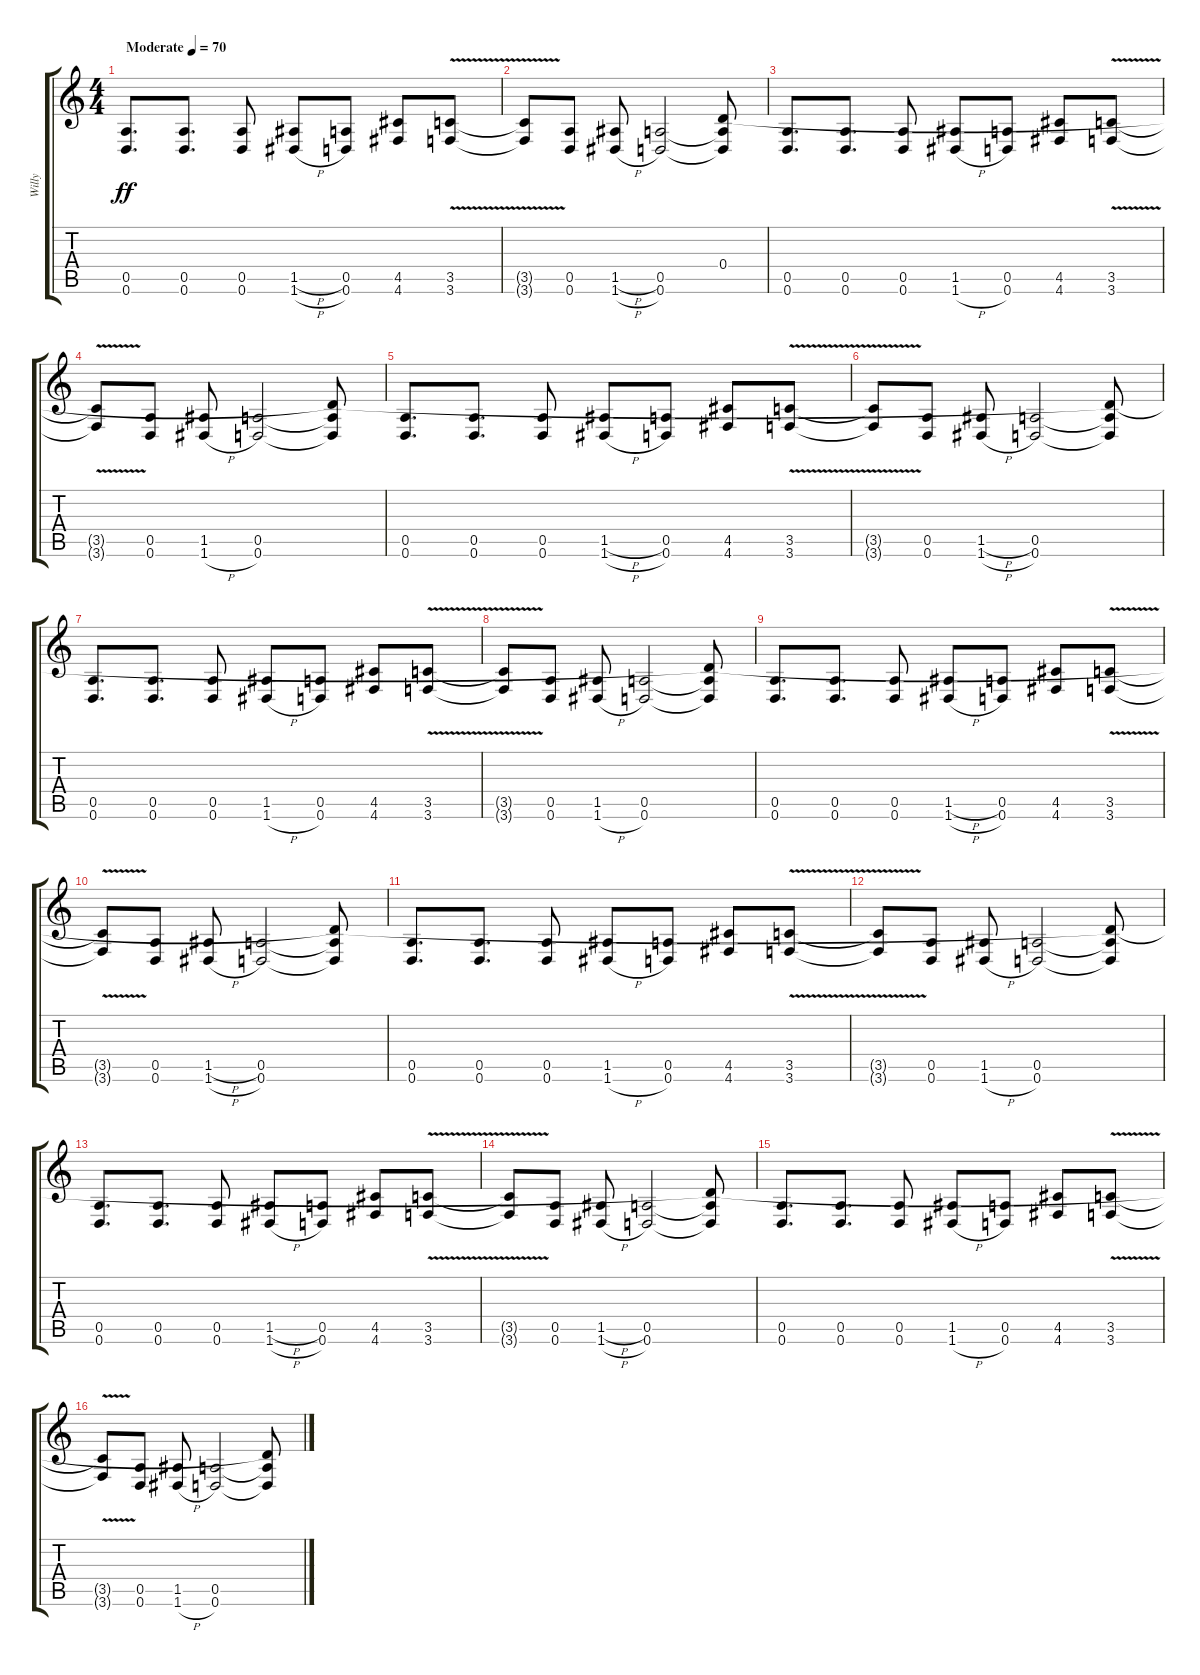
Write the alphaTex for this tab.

\track ("Willy" "Willy") {instrument distortionguitar}
\staff {score tabs}
\tuning (E4 B3 G3 D3 A2 D2) {hide}
\ts (4 4)
\tempo (70 "Moderate")
\clef g2
\ks c
(0.5 0.6).8{d dy ff instrument distortionguitar} (0.5 0.6).8{d} (0.5 0.6).8 (1.5{h} 1.6{h}).8 (0.5 0.6).8 (4.5 4.6).8 (3.5{v} 3.6{v}).8 |
(3.5{t} 3.6{t}).8 (0.5 0.6).8 (1.5{h} 1.6{h}).8 (0.5 0.6).2 (0.4 0.5{t} 0.6{t}).8 |
(0.5 0.6).8{d} (0.5 0.6).8{d} (0.5 0.6).8 (1.5 1.6{h}).8 (0.5 0.6).8 (4.5 4.6).8 (3.5{v} 3.6{v}).8 |
(3.5{t} 3.6{t}).8 (0.5 0.6).8 (1.5 1.6{h}).8 (0.5 0.6).2 (0.4{t} 0.5{t} 0.6{t}).8 |
(0.5 0.6).8{d} (0.5 0.6).8{d} (0.5 0.6).8 (1.5{h} 1.6{h}).8 (0.5 0.6).8 (4.5 4.6).8 (3.5{v} 3.6{v}).8 |
(3.5{t} 3.6{t}).8 (0.5 0.6).8 (1.5{h} 1.6{h}).8 (0.5 0.6).2 (0.4{t} 0.5{t} 0.6{t}).8 |
(0.5 0.6).8{d} (0.5 0.6).8{d} (0.5 0.6).8 (1.5 1.6{h}).8 (0.5 0.6).8 (4.5 4.6).8 (3.5{v} 3.6{v}).8 |
(3.5{t} 3.6{t}).8 (0.5 0.6).8 (1.5 1.6{h}).8 (0.5 0.6).2 (0.4{t} 0.5{t} 0.6{t}).8 |
(0.5 0.6).8{d} (0.5 0.6).8{d} (0.5 0.6).8 (1.5{h} 1.6{h}).8 (0.5 0.6).8 (4.5 4.6).8 (3.5{v} 3.6{v}).8 |
(3.5{t} 3.6{t}).8 (0.5 0.6).8 (1.5{h} 1.6{h}).8 (0.5 0.6).2 (0.4{t} 0.5{t} 0.6{t}).8 |
(0.5 0.6).8{d} (0.5 0.6).8{d} (0.5 0.6).8 (1.5 1.6{h}).8 (0.5 0.6).8 (4.5 4.6).8 (3.5{v} 3.6{v}).8 |
(3.5{t} 3.6{t}).8 (0.5 0.6).8 (1.5 1.6{h}).8 (0.5 0.6).2 (0.4{t} 0.5{t} 0.6{t}).8 |
(0.5 0.6).8{d} (0.5 0.6).8{d} (0.5 0.6).8 (1.5{h} 1.6{h}).8 (0.5 0.6).8 (4.5 4.6).8 (3.5{v} 3.6{v}).8 |
(3.5{t} 3.6{t}).8 (0.5 0.6).8 (1.5{h} 1.6{h}).8 (0.5 0.6).2 (0.4{t} 0.5{t} 0.6{t}).8 |
(0.5 0.6).8{d} (0.5 0.6).8{d} (0.5 0.6).8 (1.5 1.6{h}).8 (0.5 0.6).8 (4.5 4.6).8 (3.5{v} 3.6{v}).8 |
(3.5{t} 3.6{t}).8 (0.5 0.6).8 (1.5 1.6{h}).8 (0.5 0.6).2 (0.4{t} 0.5{t} 0.6{t}).8
